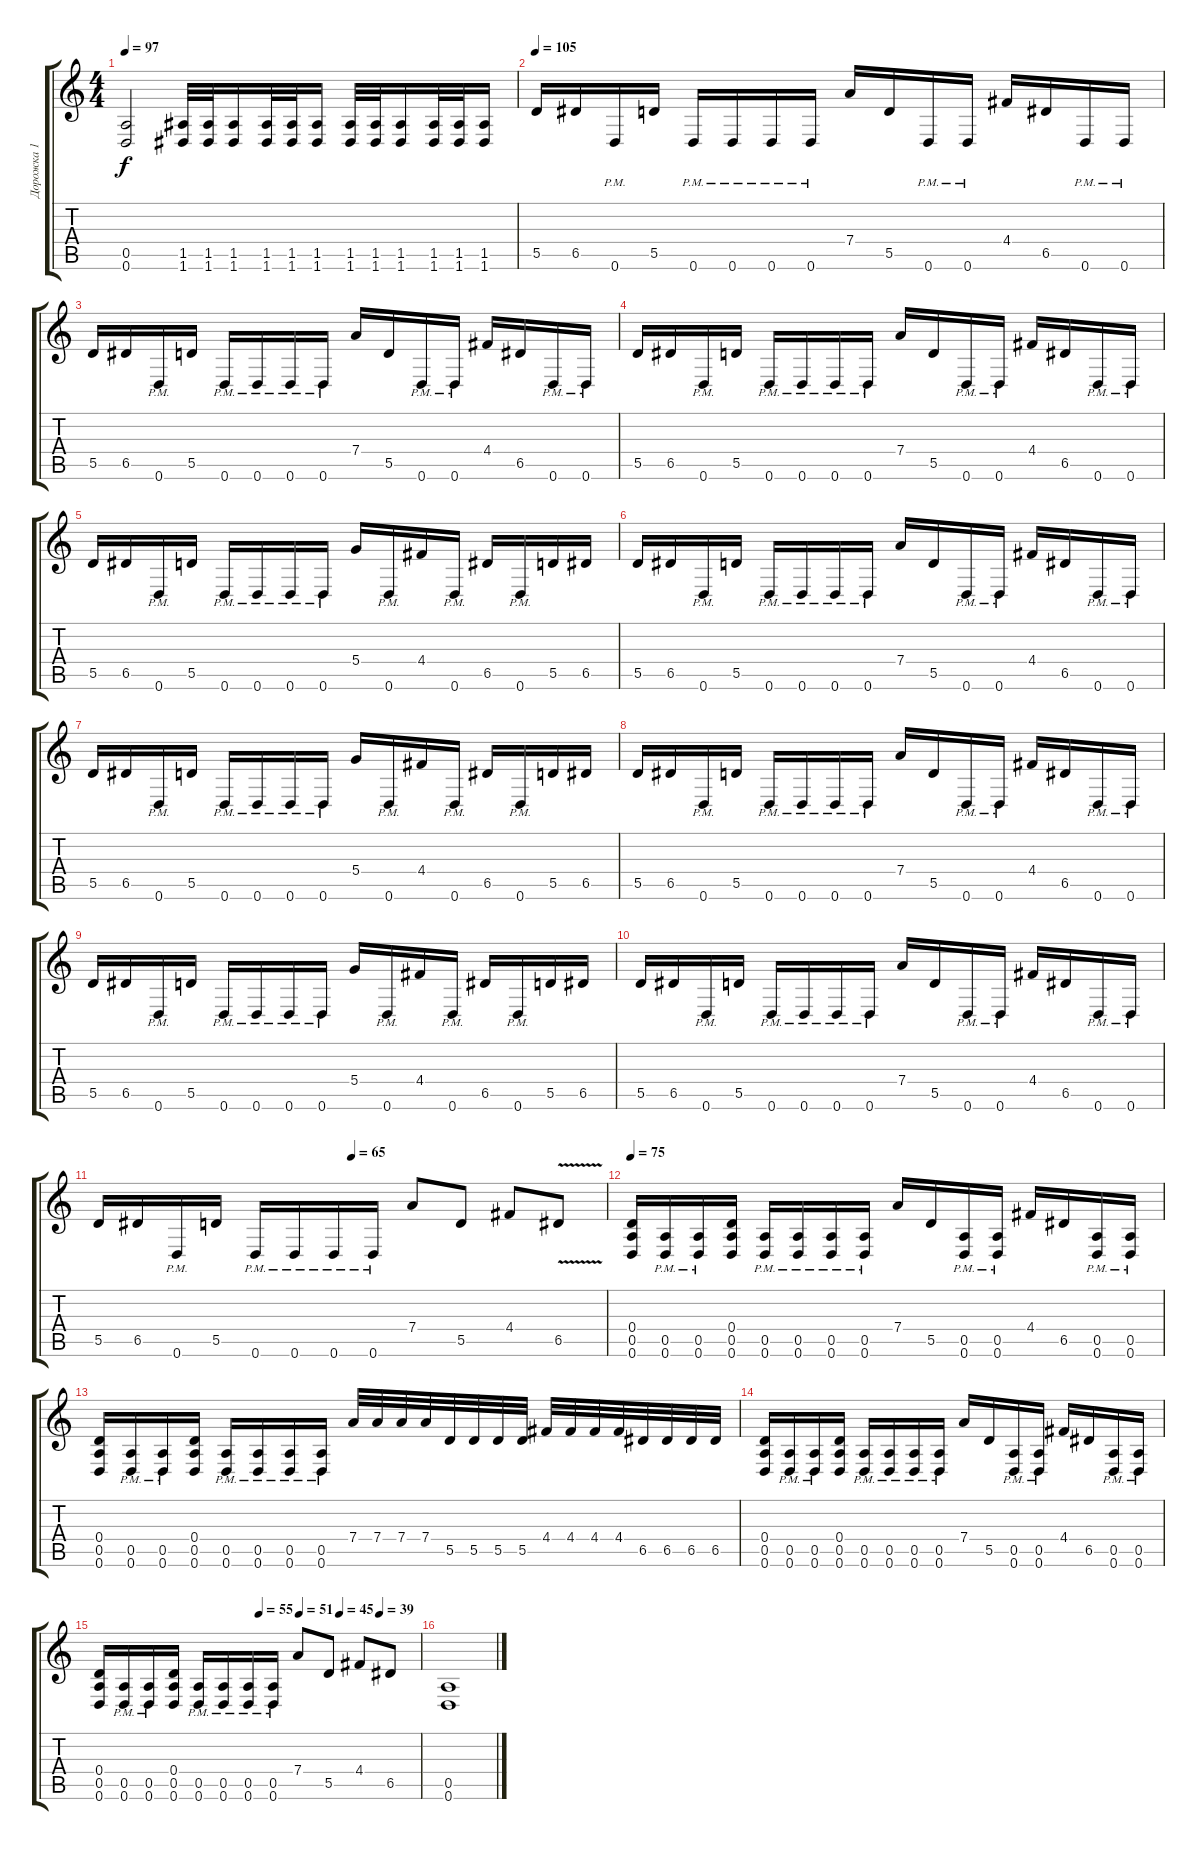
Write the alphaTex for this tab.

\track ("Дорожка 1" "Дорожка 1") {instrument distortionguitar}
\staff {score tabs}
\tuning (E4 B3 G3 D3 A2 D2) {hide}
\ts (4 4)
\tempo 97
\clef g2
\ks c
(0.5{t} 0.6{t}).2{dy f} (1.5 1.6).32 (1.5 1.6).32 (1.5 1.6).16 (1.5 1.6).32 (1.5 1.6).32 (1.5 1.6).16 (1.5 1.6).32 (1.5 1.6).32 (1.5 1.6).16 (1.5 1.6).32 (1.5 1.6).32 (1.5 1.6).16 |
\tempo 105
5.5.16 6.5.16 0.6{pm}.16 5.5.16 0.6{pm}.16 0.6{pm}.16 0.6{pm}.16 0.6{pm}.16 7.4.16 5.5.16 0.6{pm}.16 0.6{pm}.16 4.4.16 6.5.16 0.6{pm}.16 0.6{pm}.16 |
5.5.16 6.5.16 0.6{pm}.16 5.5.16 0.6{pm}.16 0.6{pm}.16 0.6{pm}.16 0.6{pm}.16 7.4.16 5.5.16 0.6{pm}.16 0.6{pm}.16 4.4.16 6.5.16 0.6{pm}.16 0.6{pm}.16 |
5.5.16 6.5.16 0.6{pm}.16 5.5.16 0.6{pm}.16 0.6{pm}.16 0.6{pm}.16 0.6{pm}.16 7.4.16 5.5.16 0.6{pm}.16 0.6{pm}.16 4.4.16 6.5.16 0.6{pm}.16 0.6{pm}.16 |
5.5.16 6.5.16 0.6{pm}.16 5.5.16 0.6{pm}.16 0.6{pm}.16 0.6{pm}.16 0.6{pm}.16 5.4.16 0.6{pm}.16 4.4.16 0.6{pm}.16 6.5.16 0.6{pm}.16 5.5.16 6.5.16 |
5.5.16 6.5.16 0.6{pm}.16 5.5.16 0.6{pm}.16 0.6{pm}.16 0.6{pm}.16 0.6{pm}.16 7.4.16 5.5.16 0.6{pm}.16 0.6{pm}.16 4.4.16 6.5.16 0.6{pm}.16 0.6{pm}.16 |
5.5.16 6.5.16 0.6{pm}.16 5.5.16 0.6{pm}.16 0.6{pm}.16 0.6{pm}.16 0.6{pm}.16 5.4.16 0.6{pm}.16 4.4.16 0.6{pm}.16 6.5.16 0.6{pm}.16 5.5.16 6.5.16 |
5.5.16 6.5.16 0.6{pm}.16 5.5.16 0.6{pm}.16 0.6{pm}.16 0.6{pm}.16 0.6{pm}.16 7.4.16 5.5.16 0.6{pm}.16 0.6{pm}.16 4.4.16 6.5.16 0.6{pm}.16 0.6{pm}.16 |
5.5.16 6.5.16 0.6{pm}.16 5.5.16 0.6{pm}.16 0.6{pm}.16 0.6{pm}.16 0.6{pm}.16 5.4.16 0.6{pm}.16 4.4.16 0.6{pm}.16 6.5.16 0.6{pm}.16 5.5.16 6.5.16 |
5.5.16 6.5.16 0.6{pm}.16 5.5.16 0.6{pm}.16 0.6{pm}.16 0.6{pm}.16 0.6{pm}.16 7.4.16 5.5.16 0.6{pm}.16 0.6{pm}.16 4.4.16 6.5.16 0.6{pm}.16 0.6{pm}.16 |
\tempo (65 0.5)
5.5.16 6.5.16 0.6{pm}.16 5.5.16 0.6{pm}.16 0.6{pm}.16 0.6{pm}.16 0.6{pm}.16 7.4.8 5.5.8 4.4.8 6.5{v}.8 |
\tempo 75
(0.4 0.5 0.6).16 (0.5{pm} 0.6{pm}).16 (0.5{pm} 0.6{pm}).16 (0.4 0.5 0.6).16 (0.5{pm} 0.6{pm}).16 (0.5{pm} 0.6{pm}).16 (0.5{pm} 0.6{pm}).16 (0.5{pm} 0.6{pm}).16 7.4.16 5.5.16 (0.5{pm} 0.6{pm}).16 (0.5{pm} 0.6{pm}).16 4.4.16 6.5.16 (0.5{pm} 0.6{pm}).16 (0.5{pm} 0.6{pm}).16 |
(0.4 0.5 0.6).16 (0.5{pm} 0.6{pm}).16 (0.5{pm} 0.6{pm}).16 (0.4 0.5 0.6).16 (0.5{pm} 0.6{pm}).16 (0.5{pm} 0.6{pm}).16 (0.5{pm} 0.6{pm}).16 (0.5{pm} 0.6{pm}).16 7.4.32 7.4.32 7.4.32 7.4.32 5.5.32 5.5.32 5.5.32 5.5.32 4.4.32 4.4.32 4.4.32 4.4.32 6.5.32 6.5.32 6.5.32 6.5.32 |
(0.4 0.5 0.6).16 (0.5{pm} 0.6{pm}).16 (0.5{pm} 0.6{pm}).16 (0.4 0.5 0.6).16 (0.5{pm} 0.6{pm}).16 (0.5{pm} 0.6{pm}).16 (0.5{pm} 0.6{pm}).16 (0.5{pm} 0.6{pm}).16 7.4.16 5.5.16 (0.5{pm} 0.6{pm}).16 (0.5{pm} 0.6{pm}).16 4.4.16 6.5.16 (0.5{pm} 0.6{pm}).16 (0.5{pm} 0.6{pm}).16 |
\tempo (55 0.5)
\tempo (51 0.625)
\tempo (45 0.75)
\tempo (39 0.875)
(0.4 0.5 0.6).16 (0.5{pm} 0.6{pm}).16 (0.5{pm} 0.6{pm}).16 (0.4 0.5 0.6).16 (0.5{pm} 0.6{pm}).16 (0.5{pm} 0.6{pm}).16 (0.5{pm} 0.6{pm}).16 (0.5{pm} 0.6{pm}).16 7.4.8 5.5.8 4.4.8 6.5.8 |
(0.5 0.6).1
